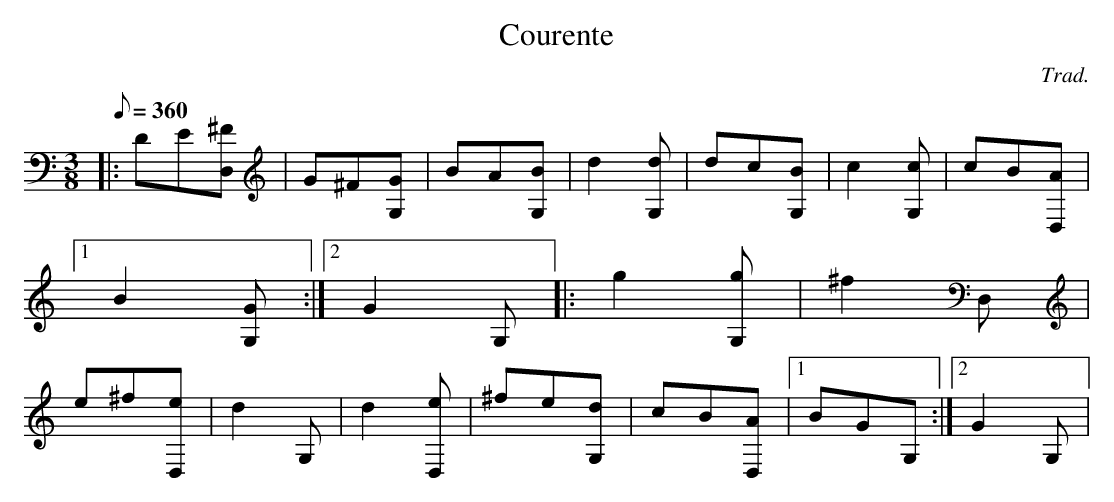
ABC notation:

X:1
T:Courente
C:Trad.
M:3/8
L:1/8
Q:360
K:C
|:DE[^FD,]|G^F[GG,]|BA[BG,]|d2[dG,]|dc[BG,]|c2[cG,]|cB[AD,]|1B2[GG,]:|2G2G,|:g2[gG,]|^f2D,|e^f[eD,]| \
d2G,|d2[eD,]|^fe[dG,]|cB[AD,]|1BGG,:|2G2G,| \
